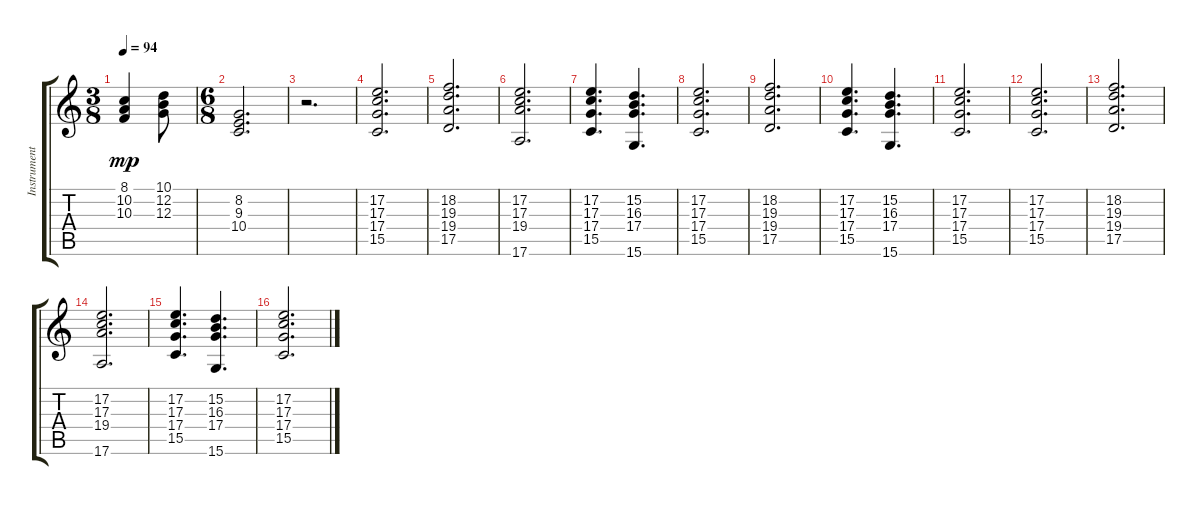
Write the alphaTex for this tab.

\track ("Instrument 5 (Ocarina)" "Instrument") {instrument ocarina}
\staff {score tabs}
\tuning (E4 B3 G3 D3 A2 E2) {hide}
\ts (3 8)
\tempo 94
\clef g2
\ks c
(8.1 10.2 10.3).4{dy mp} (10.1 12.2 12.3).8 |
\ts (6 8)
(8.2 9.3 10.4).2{d} |
r.2{d} |
(17.2 17.3 17.4 15.5).2{d} |
(18.2 19.3 19.4 17.5).2{d} |
(17.2 17.3 19.4 17.6).2{d} |
(17.2 17.3 17.4 15.5).4{d} (15.2 16.3 17.4 15.6).4{d} |
(17.2 17.3 17.4 15.5).2{d} |
(18.2 19.3 19.4 17.5).2{d} |
(17.2 17.3 17.4 15.5).4{d} (15.2 16.3 17.4 15.6).4{d} |
(17.2 17.3 17.4 15.5).2{d} |
(17.2 17.3 17.4 15.5).2{d} |
(18.2 19.3 19.4 17.5).2{d} |
(17.2 17.3 19.4 17.6).2{d} |
(17.2 17.3 17.4 15.5).4{d} (15.2 16.3 17.4 15.6).4{d} |
(17.2 17.3 17.4 15.5).2{d}
